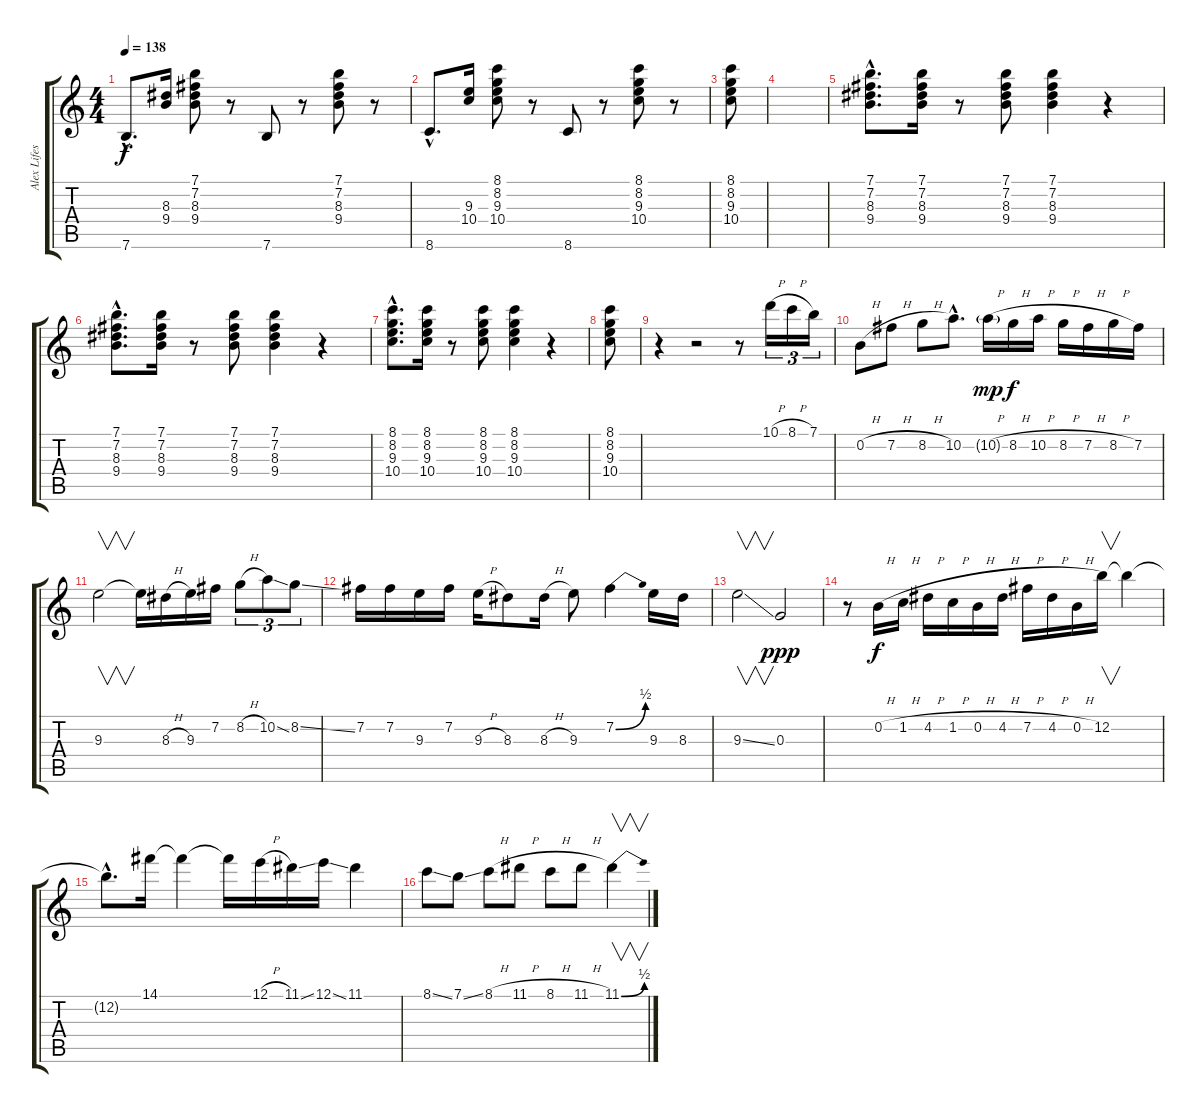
\track ("Alex Lifeson, Guitarra" "Alex Lifes") {instrument distortionguitar}
\staff {score tabs}
\tuning (E4 B3 G3 D3 A2 E2) {hide}
\ts (4 4)
\tempo 138
\clef g2
\ks c
7.6{hac}.8{d dy f} (8.3 9.4).16 (7.1 7.2 8.3 9.4).8 r.8 7.6.8 r.8 (7.1 7.2 8.3 9.4).8 r.8 |
8.6{hac}.8{d} (9.3 10.4).16 (8.1 8.2 9.3 10.4).8 r.8 8.6.8 r.8 (8.1 8.2 9.3 10.4).8 r.8 |
(8.1 8.2 9.3 10.4).8 |
|
(7.1{hac} 7.2{hac} 8.3{hac} 9.4{hac}).8{d} (7.1 7.2 8.3 9.4).16 r.8 (7.1 7.2 8.3 9.4).8 (7.1 7.2 8.3 9.4).4 r.4 |
(7.1{hac} 7.2{hac} 8.3{hac} 9.4{hac}).8{d} (7.1 7.2 8.3 9.4).16 r.8 (7.1 7.2 8.3 9.4).8 (7.1 7.2 8.3 9.4).4 r.4 |
(8.1{hac} 8.2{hac} 9.3{hac} 10.4{hac}).8{d} (8.1 8.2 9.3 10.4).16 r.8 (8.1 8.2 9.3 10.4).8 (8.1 8.2 9.3 10.4).4 r.4 |
(8.1 8.2 9.3 10.4).8 |
r.4 r.2 r.8 10.1{h}.16{tu (3 2)} 8.1{h}.16{tu (3 2)} 7.1.16{tu (3 2)} |
0.2{h}.8 7.2{h}.8 8.2{h}.8 10.2{hac}.8{d} 10.2{h g}.16{dy mp} 8.2{h}.16{dy f} 10.2{h}.16 8.2{h}.16 7.2{h}.16 8.2{h}.16 7.2.16 |
9.3.2{v} 9.3{t}.16 8.3{h}.16 9.3.16 7.2.16 8.2{h}.8{tu (3 2)} 10.2{ss}.8{tu (3 2)} 8.2{ss}.8{tu (3 2)} |
7.2.16 7.2.16 9.3.16 7.2.16 9.3{h}.16 8.3.8 8.3{h}.16 9.3.8 7.2{be (bend 0 0 60 2)}.4 9.3.16 8.3.16 |
9.3{ss}.2{v} 0.3.2{dy ppp} |
r.8 0.2{h}.16{dy f} 1.2{h}.16 4.2{h}.16 1.2{h}.16 0.2{h}.16 4.2{h}.16 7.2{h}.16 4.2{h}.16 0.2{h}.16 12.2.16{v} 12.2{t}.4 |
12.2{hac t}.8{d} 14.1.16 14.1{t}.4 14.1{t}.16 12.1{h}.16 11.1{ss}.16 12.1{ss}.16 11.1.4 |
8.1{ss}.8 7.1{ss}.8 8.1{h}.8 11.1{h}.8 8.1{h}.8 11.1{h}.8 11.1{be (bend 0 0 60 2)}.4{v}
